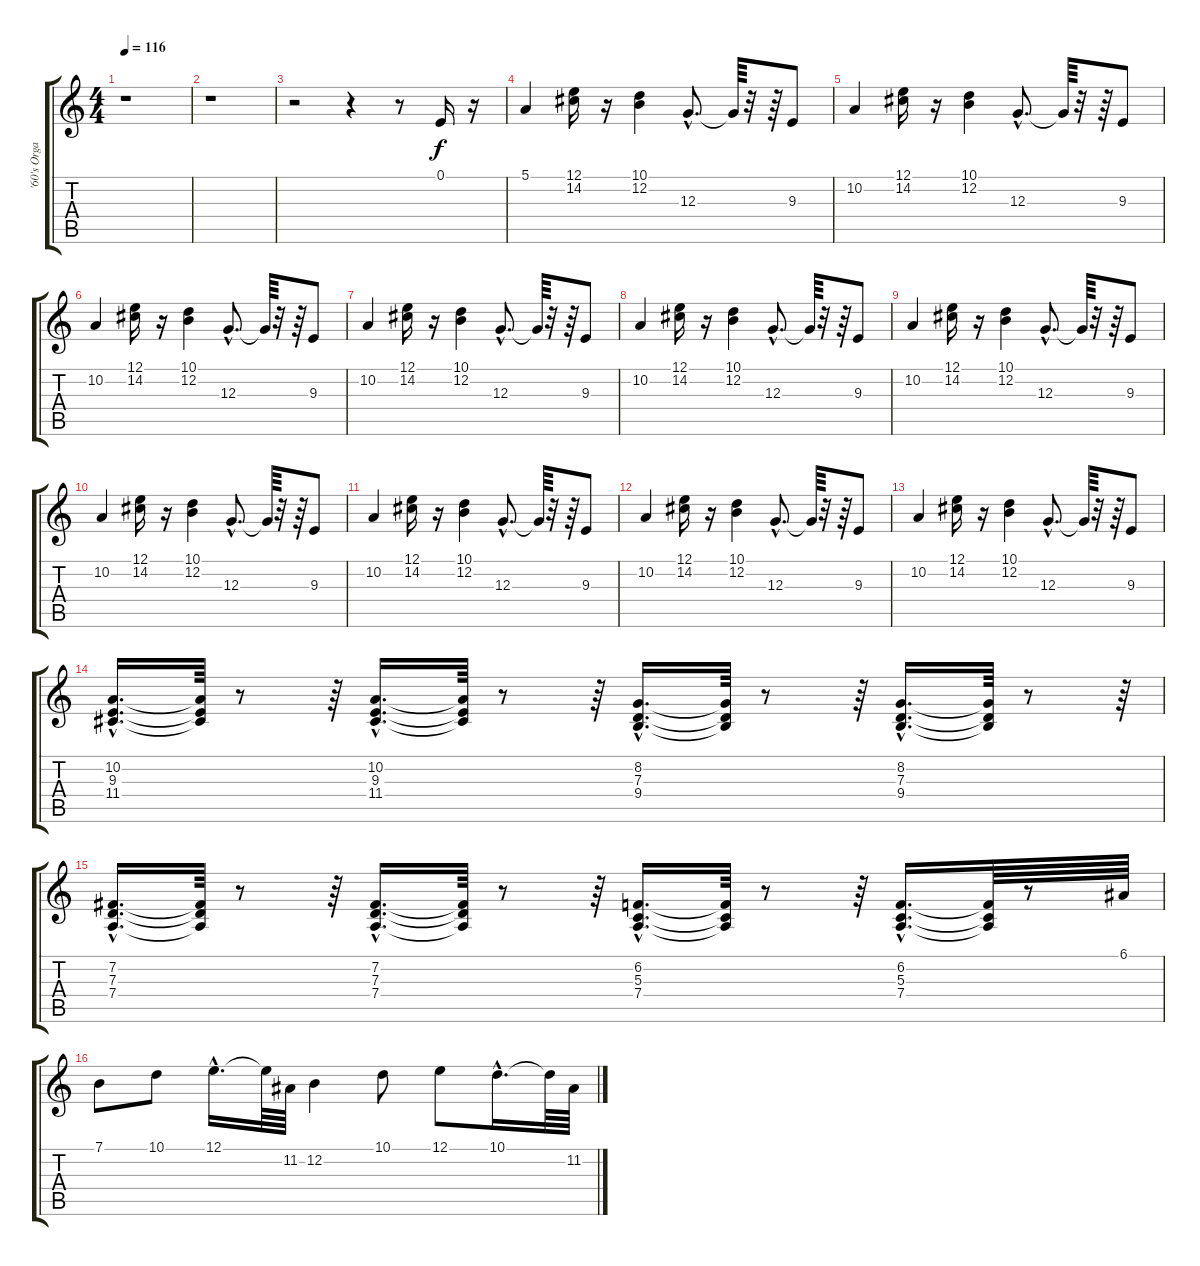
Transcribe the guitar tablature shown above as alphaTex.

\track ("'60's Organ" "'60's Orga") {instrument drawbarorgan}
\staff {score tabs}
\tuning (E4 B3 G3 D3 A2 E2) {hide}
\ts (4 4)
\tempo 116
\clef g2
\ks c
r.1{dy f instrument drawbarorgan} |
r.1 |
r.2 r.4 r.8 0.1.16 r.16 |
5.1.4 (12.1 14.2).16 r.16 (10.1 12.2).4 12.3{hac}.8{d} 12.3{t}.64 r.32 r.64 9.3.8 |
10.2.4 (12.1 14.2).16 r.16 (10.1 12.2).4 12.3{hac}.8{d} 12.3{t}.64 r.32 r.64 9.3.8 |
10.2.4 (12.1 14.2).16 r.16 (10.1 12.2).4 12.3{hac}.8{d} 12.3{t}.64 r.32 r.64 9.3.8 |
10.2.4 (12.1 14.2).16 r.16 (10.1 12.2).4 12.3{hac}.8{d} 12.3{t}.64 r.32 r.64 9.3.8 |
10.2.4 (12.1 14.2).16 r.16 (10.1 12.2).4 12.3{hac}.8{d} 12.3{t}.64 r.32 r.64 9.3.8 |
10.2.4 (12.1 14.2).16 r.16 (10.1 12.2).4 12.3{hac}.8{d} 12.3{t}.64 r.32 r.64 9.3.8 |
10.2.4 (12.1 14.2).16 r.16 (10.1 12.2).4 12.3{hac}.8{d} 12.3{t}.64 r.32 r.64 9.3.8 |
10.2.4 (12.1 14.2).16 r.16 (10.1 12.2).4 12.3{hac}.8{d} 12.3{t}.64 r.32 r.64 9.3.8 |
10.2.4 (12.1 14.2).16 r.16 (10.1 12.2).4 12.3{hac}.8{d} 12.3{t}.64 r.32 r.64 9.3.8 |
10.2.4 (12.1 14.2).16 r.16 (10.1 12.2).4 12.3{hac}.8{d} 12.3{t}.64 r.32 r.64 9.3.8 |
(10.2{hac} 9.3{hac} 11.4{hac}).16{d} (10.2{t} 9.3{t} 11.4{t}).64 r.8 r.64 (10.2{hac} 9.3{hac} 11.4{hac}).16{d} (10.2{t} 9.3{t} 11.4{t}).64 r.8 r.64 (8.2{hac} 7.3{hac} 9.4{hac}).16{d} (8.2{t} 7.3{t} 9.4{t}).64 r.8 r.64 (8.2{hac} 7.3{hac} 9.4{hac}).16{d} (8.2{t} 7.3{t} 9.4{t}).64 r.8 r.64 |
(7.2{hac} 7.3{hac} 7.4{hac}).16{d} (7.2{t} 7.3{t} 7.4{t}).64 r.8 r.64 (7.2{hac} 7.3{hac} 7.4{hac}).16{d} (7.2{t} 7.3{t} 7.4{t}).64 r.8 r.64 (6.2{hac} 5.3{hac} 7.4{hac}).16{d} (6.2{t} 5.3{t} 7.4{t}).64 r.8 r.64 (6.2{hac} 5.3{hac} 7.4{hac}).16{d} (6.2{t} 5.3{t} 7.4{t}).64 r.8 6.1.64 |
7.1.8 10.1.8 12.1{hac}.16{d} 12.1{t}.64 11.2.64 12.2.4 10.1.8 12.1.8 10.1{hac}.16{d} 10.1{t}.64 11.2.64
